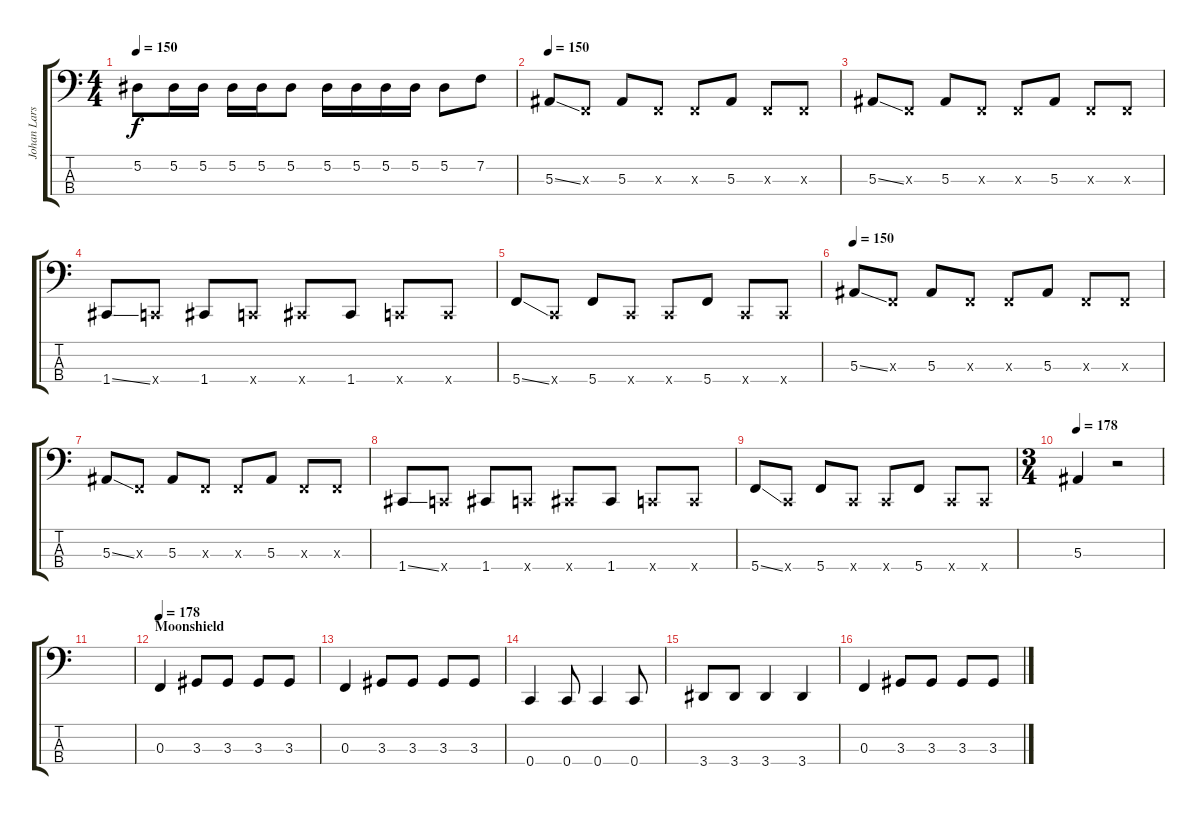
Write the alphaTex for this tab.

\track ("Johan Larsson" "Johan Lars") {instrument electricbassfinger}
\staff {score tabs}
\tuning (Eb2 Bb1 F1 C1) {hide}
\ts (4 4)
\tempo 150
\clef f4
\ks c
5.2.8{dy f} 5.2.16 5.2.16 5.2.16 5.2.16 5.2.8 5.2.16 5.2.16 5.2.16 5.2.16 5.2.8 7.2.8 |
\tempo 150
5.3{ss}.8 0.3{x}.8 5.3.8 0.3{x}.8 0.3{x}.8 5.3.8 0.3{x}.8 0.3{x}.8 |
5.3{ss}.8 0.3{x}.8 5.3.8 0.3{x}.8 0.3{x}.8 5.3.8 0.3{x}.8 0.3{x}.8 |
1.4{ss}.8 0.4{x}.8 1.4.8 0.4{x}.8 1.4{x}.8 1.4.8 0.4{x}.8 0.4{x}.8 |
5.4{ss}.8 0.4{x}.8 5.4.8 0.4{x}.8 0.4{x}.8 5.4.8 0.4{x}.8 0.4{x}.8 |
\tempo 150
5.3{ss}.8 0.3{x}.8 5.3.8 0.3{x}.8 0.3{x}.8 5.3.8 0.3{x}.8 0.3{x}.8 |
5.3{ss}.8 0.3{x}.8 5.3.8 0.3{x}.8 0.3{x}.8 5.3.8 0.3{x}.8 0.3{x}.8 |
1.4{ss}.8 0.4{x}.8 1.4.8 0.4{x}.8 1.4{x}.8 1.4.8 0.4{x}.8 0.4{x}.8 |
5.4{ss}.8 0.4{x}.8 5.4.8 0.4{x}.8 0.4{x}.8 5.4.8 0.4{x}.8 0.4{x}.8 |
\ts (3 4)
\tempo 178
5.3.4 r.2 |
|
\section ("" "Moonshield")
\tempo 178
0.3.4 3.3.8 3.3.8 3.3.8 3.3.8 |
0.3.4 3.3.8 3.3.8 3.3.8 3.3.8 |
0.4.4 0.4.8 0.4.4 0.4.8 |
3.4.8 3.4.8 3.4.4 3.4.4 |
0.3.4 3.3.8 3.3.8 3.3.8 3.3.8
